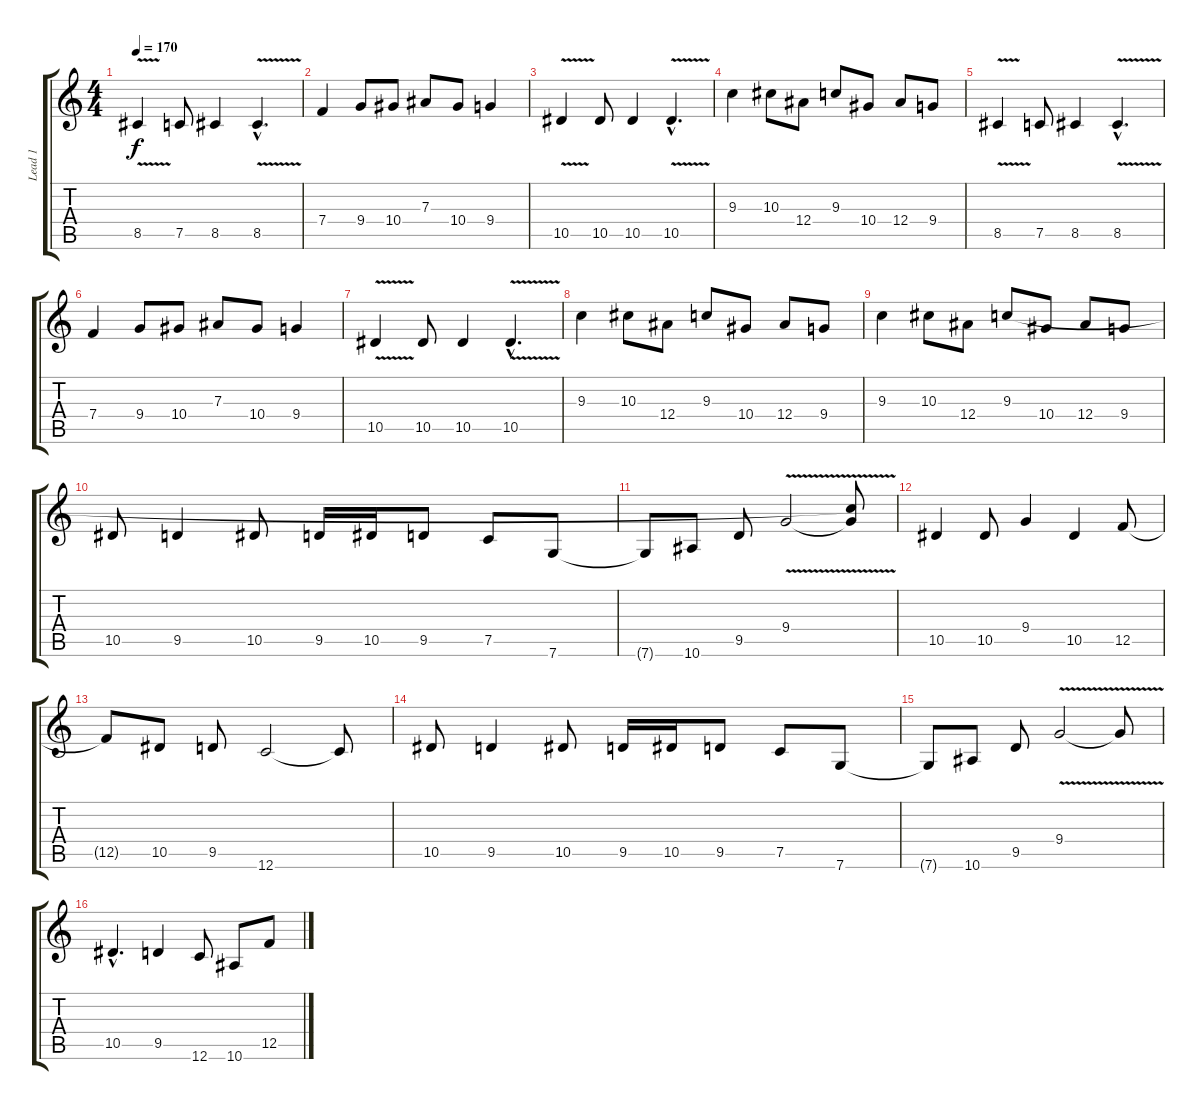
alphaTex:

\track ("Lead 1" "Lead 1") {instrument distortionguitar}
\staff {score tabs}
\tuning (C4 G3 Eb3 Bb2 F2 C2) {hide}
\ts (4 4)
\tempo 170
\clef g2
\ks c
8.5{v}.4{dy f volume 13} 7.5.8 8.5.4 8.5{v hac}.4{d} |
7.4.4 9.4.8 10.4.8 7.3.8 10.4.8 9.4.4 |
10.5{v}.4 10.5.8 10.5.4 10.5{v hac}.4{d} |
9.3.4 10.3.8 12.4.8 9.3.8 10.4.8 12.4.8 9.4.8 |
8.5{v}.4{volume 13} 7.5.8 8.5.4 8.5{v hac}.4{d} |
7.4.4 9.4.8 10.4.8 7.3.8 10.4.8 9.4.4 |
10.5{v}.4 10.5.8 10.5.4 10.5{v hac}.4{d} |
9.3.4 10.3.8 12.4.8 9.3.8 10.4.8 12.4.8 9.4.8 |
9.3.4 10.3.8 12.4.8 9.3.8 10.4.8 12.4.8 9.4.8 |
10.5.8 9.5.4 10.5.8 9.5.16 10.5.16 9.5.8 7.5.8 7.6.8 |
7.6{t}.8 10.6.8 9.5.8 9.4{v}.2 (9.3{t} 9.4{t}).8 |
10.5.4 10.5.8 9.4.4 10.5.4 12.5.8 |
12.5{t}.8 10.5.8 9.5.8 12.6.2 12.6{t}.8 |
10.5.8 9.5.4 10.5.8 9.5.16 10.5.16 9.5.8 7.5.8 7.6.8 |
7.6{t}.8 10.6.8 9.5.8 9.4{v}.2 9.4{t}.8 |
10.5{hac}.4{d} 9.5.4 12.6.8 10.6.8 12.5.8
